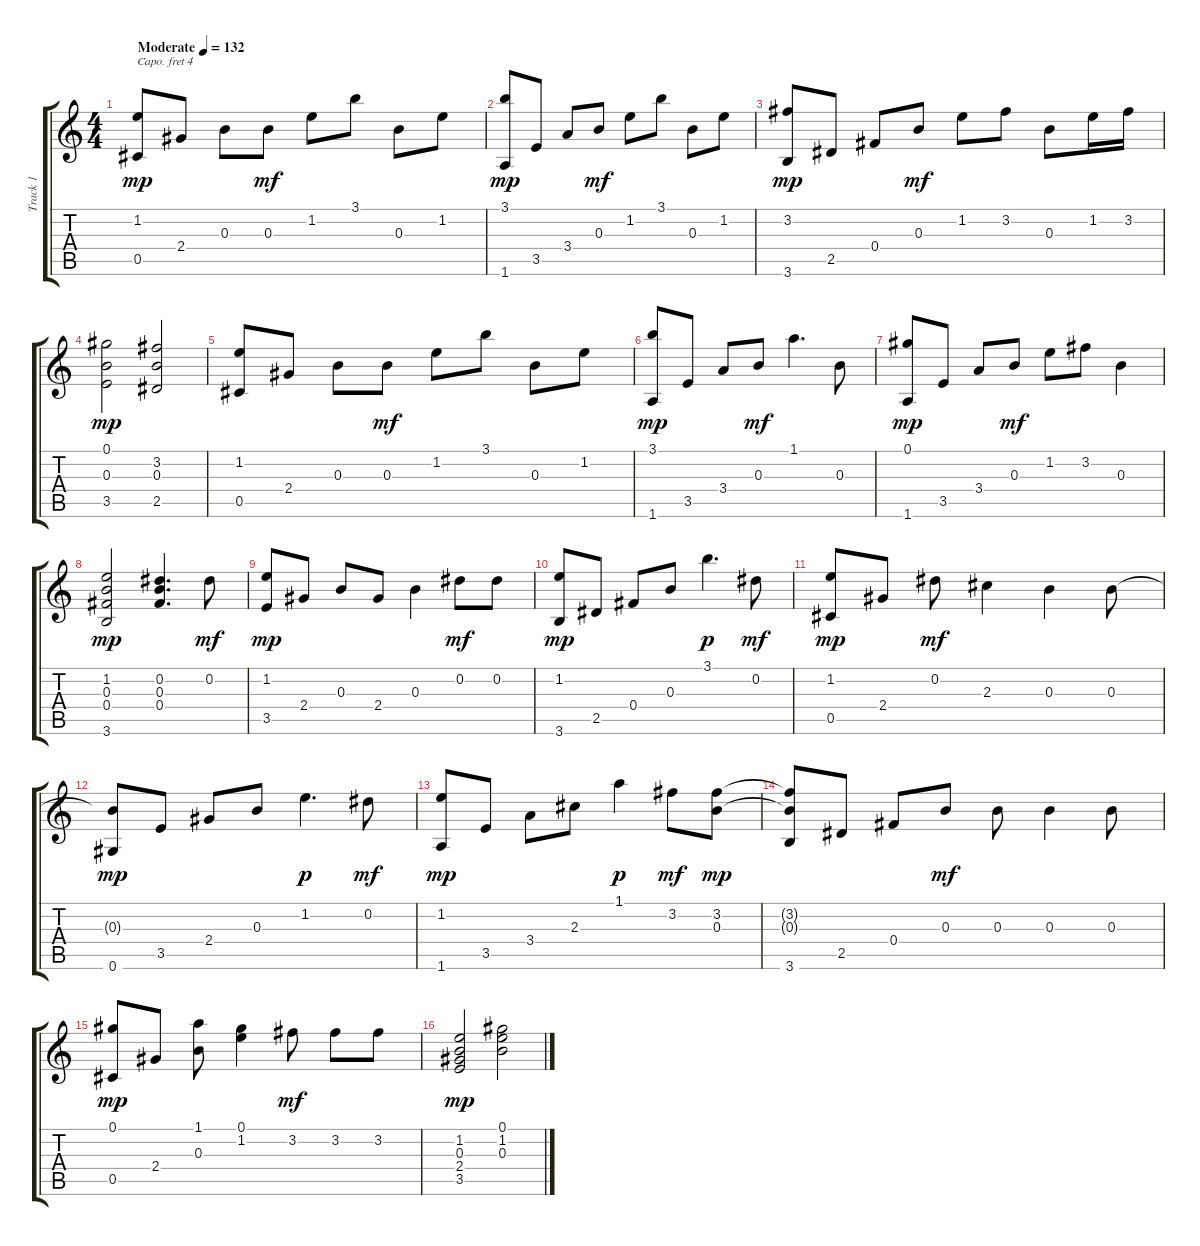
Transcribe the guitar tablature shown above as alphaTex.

\track ("Track 1" "Track 1") {instrument acousticguitarsteel}
\staff {score tabs}
\capo 4
\tuning (E4 B3 G3 D3 A2 E2) {hide}
\ts (4 4)
\tempo (132 "Moderate")
\clef g2
\ks c
(1.2 0.5).8{dy mp instrument acousticguitarsteel} 2.4.8 0.3.8 0.3.8{dy mf} 1.2.8 3.1.8 0.3.8 1.2.8 |
(3.1 1.6).8{dy mp} 3.5.8 3.4.8 0.3.8{dy mf} 1.2.8 3.1.8 0.3.8 1.2.8 |
(3.2 3.6).8{dy mp} 2.5.8 0.4.8 0.3.8{dy mf} 1.2.8 3.2.8 0.3.8 1.2.16 3.2.16 |
(0.1 0.3 3.5).2{dy mp} (3.2 0.3 2.5).2 |
(1.2 0.5).8 2.4.8 0.3.8 0.3.8{dy mf} 1.2.8 3.1.8 0.3.8 1.2.8 |
(3.1 1.6).8{dy mp} 3.5.8 3.4.8 0.3.8{dy mf} 1.1.4{d} 0.3.8 |
(0.1 1.6).8{dy mp} 3.5.8 3.4.8 0.3.8{dy mf} 1.2.8 3.2.8 0.3.4 |
(1.2 0.3 0.4 3.6).2{dy mp} (0.2 0.3 0.4).4{d} 0.2.8{dy mf} |
(1.2 3.5).8{dy mp} 2.4.8 0.3.8 2.4.8 0.3.4 0.2.8{dy mf} 0.2.8 |
(1.2 3.6).8{dy mp} 2.5.8 0.4.8 0.3.8 3.1.4{d dy p} 0.2.8{dy mf} |
(1.2 0.5).8{dy mp} 2.4.8 0.2.8{dy mf} 2.3.4 0.3.4 0.3.8 |
(0.3{t} 0.6).8{dy mp} 3.5.8 2.4.8 0.3.8 1.2.4{d dy p} 0.2.8{dy mf} |
(1.2 1.6).8{dy mp} 3.5.8 3.4.8 2.3.8 1.1.4{dy p} 3.2.8{dy mf} (3.2 0.3).8{dy mp} |
(3.2{t} 0.3{t} 3.6).8 2.5.8 0.4.8 0.3.8{dy mf} 0.3.8 0.3.4 0.3.8 |
(0.1 0.5).8{dy mp} 2.4.8 (1.1 0.3).8 (0.1 1.2).4 3.2.8{dy mf} 3.2.8 3.2.8 |
(1.2 0.3 2.4 3.5).2{dy mp} (0.1 1.2 0.3).2
